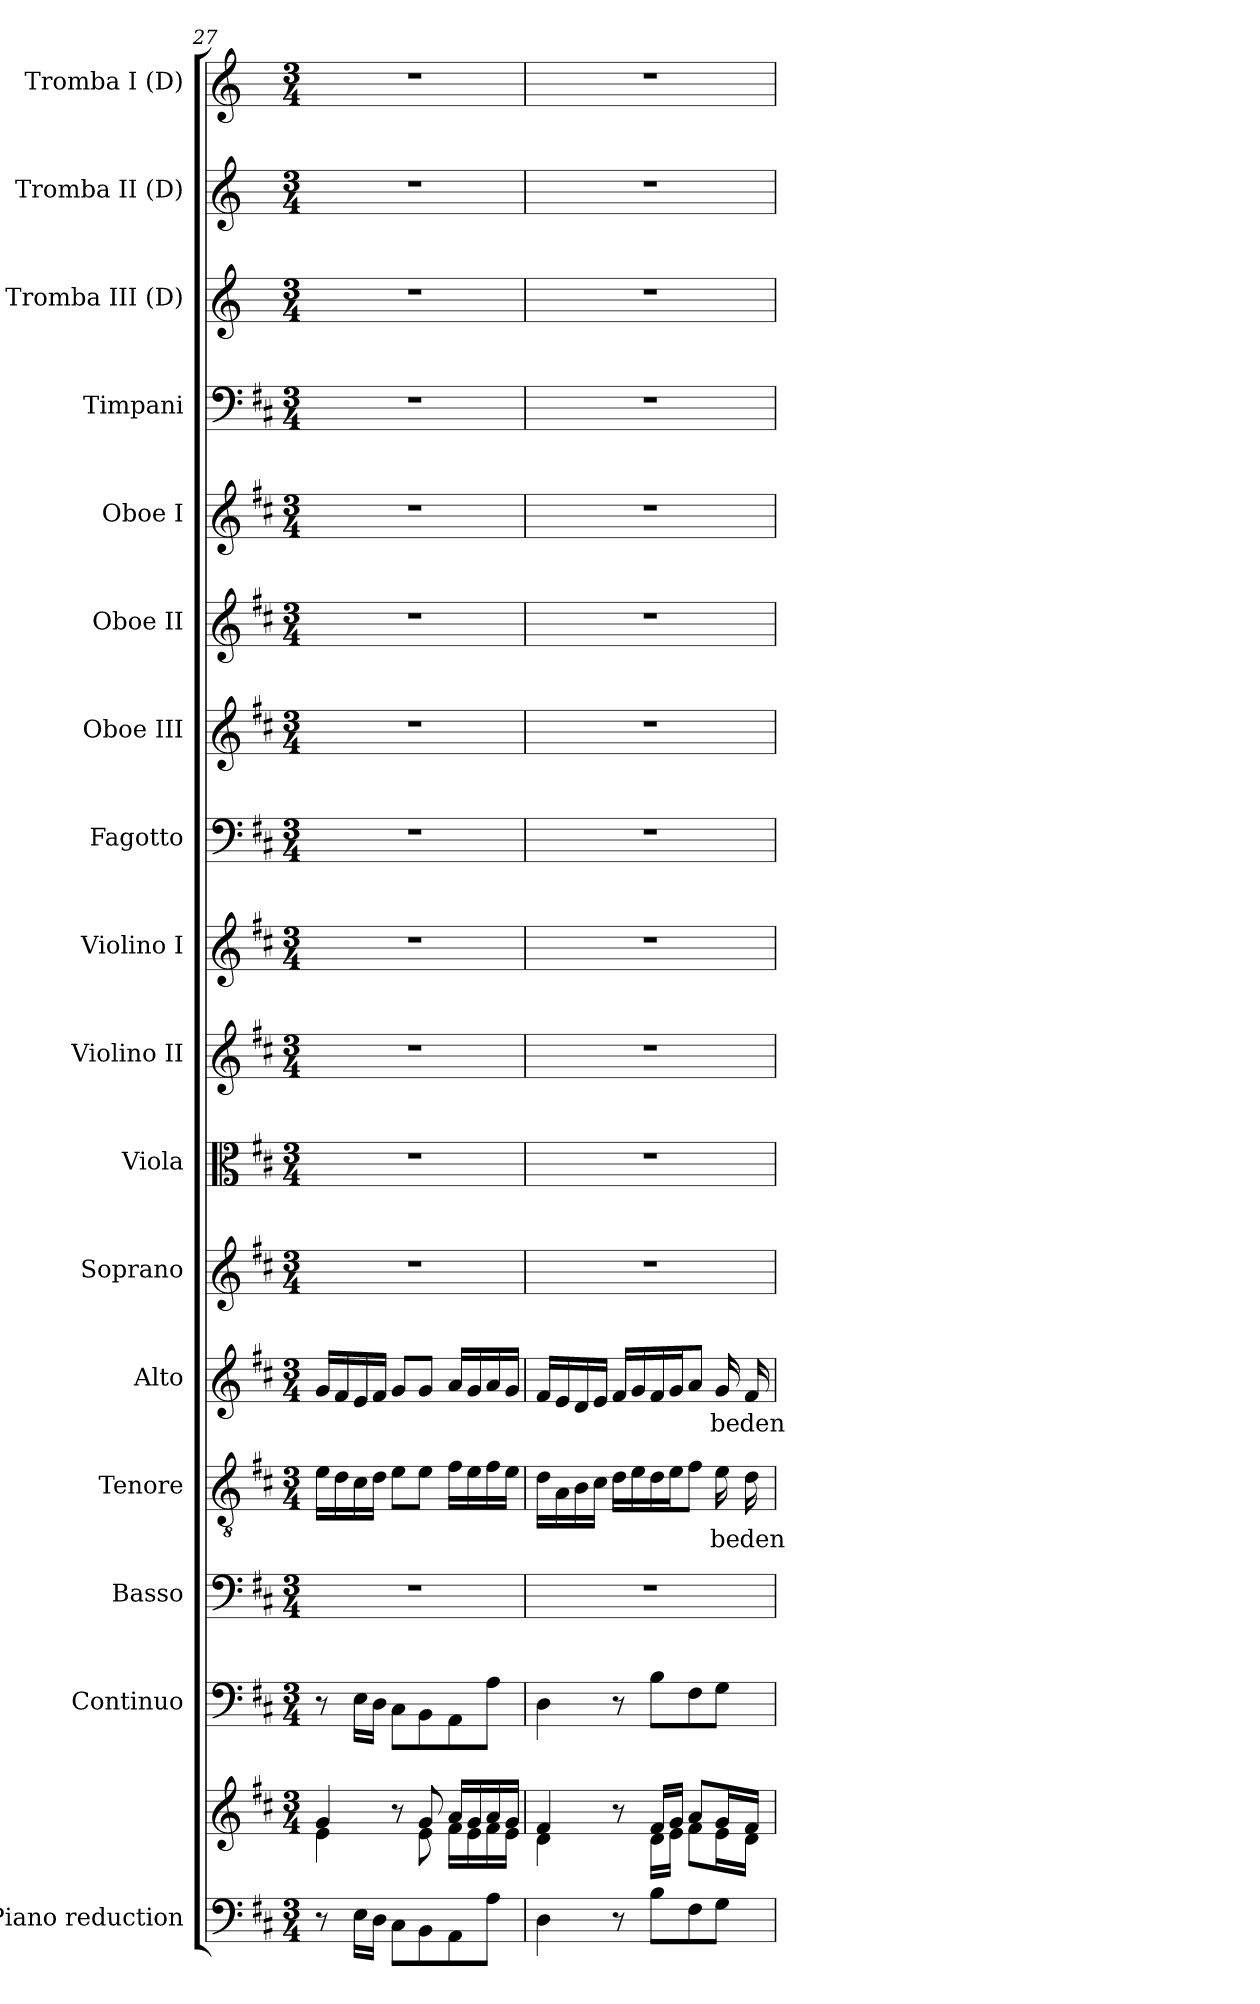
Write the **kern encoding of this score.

**kern	**kern	**kern	**kern	**kern	**text	**kern	**text	**kern	**kern	**kern	**kern	**kern	**kern	**kern	**kern	**kern	**kern	**kern	**kern
*part17	*part17	*part16	*part15	*part14	*part14	*part13	*part13	*part12	*part11	*part10	*part9	*part8	*part7	*part6	*part5	*part4	*part3	*part2	*part1
*staff18	*staff17	*staff16	*staff15	*staff14	*staff14	*staff13	*staff13	*staff12	*staff11	*staff10	*staff9	*staff8	*staff7	*staff6	*staff5	*staff4	*staff3	*staff2	*staff1
*I"Piano reduction	*	*I"Continuo	*I"Basso	*I"Tenore	*	*I"Alto	*	*I"Soprano	*I"Viola	*I"Violino II	*I"Violino I	*I"Fagotto	*I"Oboe III	*I"Oboe II	*I"Oboe I	*I"Timpani	*I"Tromba III (D)	*I"Tromba II (D)	*I"Tromba I (D)
*I'Pno	*	*	*	*	*	*	*	*	*	*	*	*	*I'Ob	*I'Ob	*I'Ob	*I'Timp	*	*	*
*clefF4	*clefG2	*clefF4	*clefF4	*clefGv2	*	*clefG2	*	*clefG2	*clefC3	*clefG2	*clefG2	*clefF4	*clefG2	*clefG2	*clefG2	*clefF4	*clefG2	*clefG2	*clefG2
*	*	*	*	*	*	*	*	*	*	*	*	*	*	*	*	*	*ITrd-1c-2	*ITrd-1c-2	*ITrd-1c-2
*k[f#c#]	*k[f#c#]	*k[f#c#]	*k[f#c#]	*k[f#c#]	*	*k[f#c#]	*	*k[f#c#]	*k[f#c#]	*k[f#c#]	*k[f#c#]	*k[f#c#]	*k[f#c#]	*k[f#c#]	*k[f#c#]	*k[f#c#]	*k[f#c#]	*k[f#c#]	*k[f#c#]
*M3/4	*M3/4	*M3/4	*M3/4	*M3/4	*	*M3/4	*	*M3/4	*M3/4	*M3/4	*M3/4	*M3/4	*M3/4	*M3/4	*M3/4	*M3/4	*M3/4	*M3/4	*M3/4
=27	=27	=27	=27	=27	=27	=27	=27	=27	=27	=27	=27	=27	=27	=27	=27	=27	=27	=27	=27
*	*^	*	*	*	*	*	*	*	*	*	*	*	*	*	*	*	*	*	*
8r	4g/	4e\	8r	2.r	16e\LL	.	16g/LL	.	2.r	2.r	2.r	2.r	2.r	2.r	2.r	2.r	2.r	2.r	2.r	2.r
.	.	.	.	.	16d\	.	16f#/	.	.	.	.	.	.	.	.	.	.	.	.	.
16E\LL	.	.	16E\LL	.	16c#\	.	16e/	.	.	.	.	.	.	.	.	.	.	.	.	.
16D\JJ	.	.	16D\JJ	.	16d\JJ	.	16f#/JJ	.	.	.	.	.	.	.	.	.	.	.	.	.
8C#\L	8r	8ryy	8C#\L	.	8e\L	.	8g/L	.	.	.	.	.	.	.	.	.	.	.	.	.
8BB\	8g/	8e\	8BB\	.	8e\J	.	8g/J	.	.	.	.	.	.	.	.	.	.	.	.	.
8AA\	16a/LL	16f#\LL	8AA\	.	16f#\LL	.	16a/LL	.	.	.	.	.	.	.	.	.	.	.	.	.
.	16g/	16e\	.	.	16e\	.	16g/	.	.	.	.	.	.	.	.	.	.	.	.	.
8A\J	16a/	16f#\	8A\J	.	16f#\	.	16a/	.	.	.	.	.	.	.	.	.	.	.	.	.
.	16g/JJ	16e\JJ	.	.	16e\JJ	.	16g/JJ	.	.	.	.	.	.	.	.	.	.	.	.	.
!!LO:PB:g=z
=28	=28	=28	=28	=28	=28	=28	=28	=28	=28	=28	=28	=28	=28	=28	=28	=28	=28	=28	=28	=28
4D\	4f#/	4d\	4D\	2.r	16d\LL	.	16f#/LL	.	2.r	2.r	2.r	2.r	2.r	2.r	2.r	2.r	2.r	2.r	2.r	2.r
.	.	.	.	.	16A\	.	16e/	.	.	.	.	.	.	.	.	.	.	.	.	.
.	.	.	.	.	16B\	.	16d/	.	.	.	.	.	.	.	.	.	.	.	.	.
.	.	.	.	.	16c#\JJ	.	16e/JJ	.	.	.	.	.	.	.	.	.	.	.	.	.
8r	8r	8ryy	8r	.	16d\LL	.	16f#/LL	.	.	.	.	.	.	.	.	.	.	.	.	.
.	.	.	.	.	16e\	.	16g/	.	.	.	.	.	.	.	.	.	.	.	.	.
8B\L	16f#/LL	16d\LL	8B\L	.	16d\	.	16f#/	.	.	.	.	.	.	.	.	.	.	.	.	.
.	16g/JJ	16e\JJ	.	.	16e\J	.	16g/J	.	.	.	.	.	.	.	.	.	.	.	.	.
8F#\	8a/L	8f#\L	8F#\	.	8f#\J	.	8a/J	.	.	.	.	.	.	.	.	.	.	.	.	.
!	!	!	!	!	!	!LO:LY:b	!	!LO:LY:b	!	!	!	!	!	!	!	!	!	!	!	!
8G\J	16g/L	16e\L	8G\J	.	16e\	be	16g/	be	.	.	.	.	.	.	.	.	.	.	.	.
!	!	!	!	!	!	!LO:LY:b	!	!LO:LY:b	!	!	!	!	!	!	!	!	!	!	!	!
.	16f#/JJ	16d\JJ	.	.	16d\	den	16f#/	den	.	.	.	.	.	.	.	.	.	.	.	.
*	*v	*v	*	*	*	*	*	*	*	*	*	*	*	*	*	*	*	*	*	*
=	=	=	=	=	=	=	=	=	=	=	=	=	=	=	=	=	=	=	=
*-	*-	*-	*-	*-	*-	*-	*-	*-	*-	*-	*-	*-	*-	*-	*-	*-	*-	*-	*-
